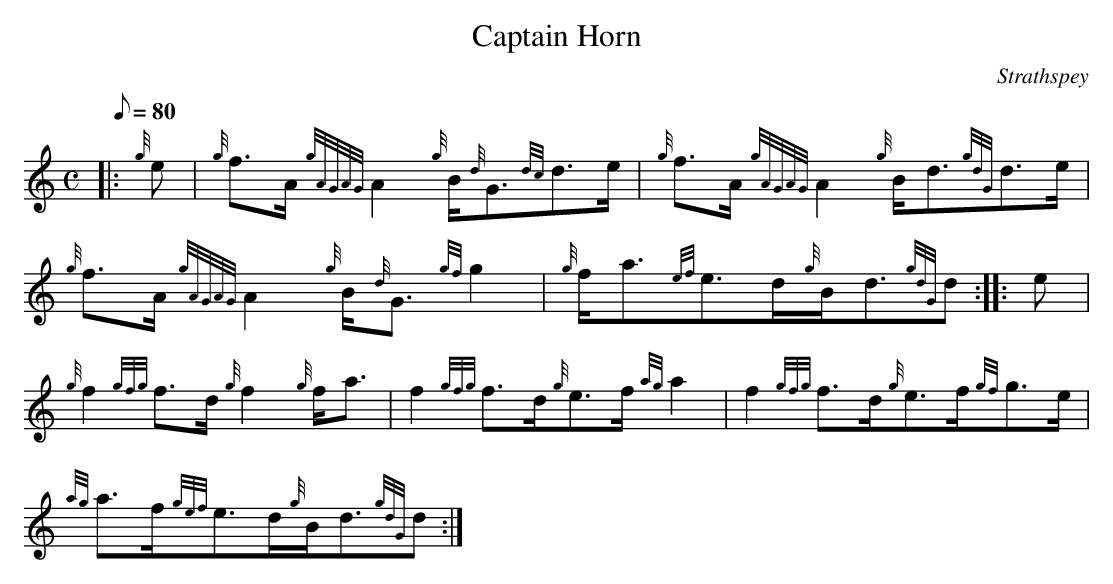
X:1
T:Captain Horn
M:C
L:1/8
Q:80
C:Strathspey
K:HP
|: {g}e | \
{g}f3/2A/2{gAGAG}A2{g}B/2{d}G3/2{dc}d3/2e/2 | \
{g}f3/2A/2{gAGAG}A2{g}B/2d3/2{gdG}d3/2e/2 |
{g}f3/2A/2{gAGAG}A2{g}B/2{d}G3/2{gf}g2 | \
{g}f/2a3/2{ef}e3/2d/2{g}B/2d3/2{gdG}d :: \
e |
{g}f2{gfg}f3/2d/2{g}f2{g}f/2a3/2 | \
f2{gfg}f3/2d/2{g}e3/2f/2{ag}a2 | \
f2{gfg}f3/2d/2{g}e3/2f/2{gf}g3/2e/2 |
{ag}a3/2f/2{gef}e3/2d/2{g}B/2d3/2{gdG}d :|
